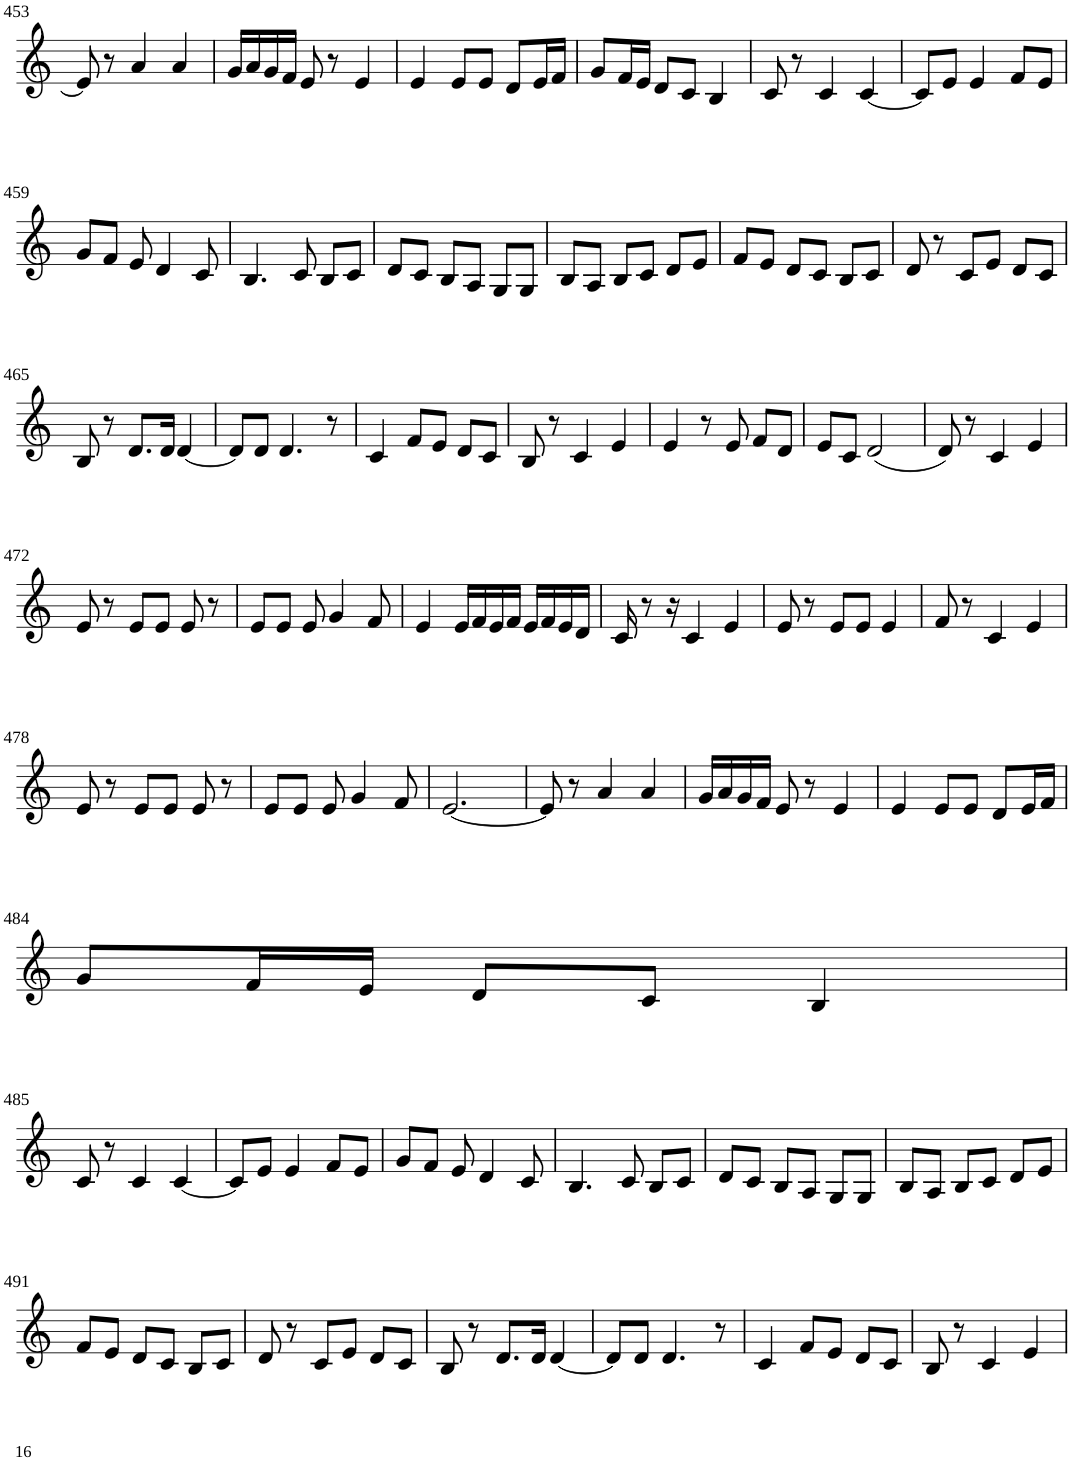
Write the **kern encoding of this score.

**kern
*part1
*staff1
*I"Violin
!!LO:PB:g=z
*clefG2
*k[]
*M3/4
=453
8e/]
8r
4a/
4a/
=454
16g/LL
16a/
16g/
16f/JJ
8e/
8r
4e/
=455
4e/
8e/L
8e/J
8d/L
16e/L
16f/JJ
=456
8g/L
16f/L
16e/JJ
8d/L
8c/J
4B/
=457
8c/
8r
4c/
[4c/
=458
8c/L]
8e/J
4e/
8f/L
8e/J
!!LO:LB:g=z
=459
8g/L
8f/J
8e/
4d/
8c/
=460
4.B/
8c/
8B/L
8c/J
=461
8d/L
8c/J
8B/L
8A/J
8G/L
8G/J
=462
8B/L
8A/J
8B/L
8c/J
8d/L
8e/J
=463
8f/L
8e/J
8d/L
8c/J
8B/L
8c/J
=464
8d/
8r
8c/L
8e/J
8d/L
8c/J
!!LO:LB:g=z
=465
8B/
8r
8.d/L
16d/Jk
[4d/
=466
8d/L]
8d/J
4.d/
8r
=467
4c/
8f/L
8e/J
8d/L
8c/J
=468
8B/
8r
4c/
4e/
=469
4e/
8r
8e/
8f/L
8d/J
=470
8e/L
8c/J
(2d/
=471
8d/)
8r
4c/
4e/
!!LO:LB:g=z
=472
8e/
8r
8e/L
8e/J
8e/
8r
=473
8e/L
8e/J
8e/
4g/
8f/
=474
4e/
16e/LL
16f/
16e/
16f/JJ
16e/LL
16f/
16e/
16d/JJ
=475
16c/
8r
16r
4c/
4e/
=476
8e/
8r
8e/L
8e/J
4e/
=477
8f/
8r
4c/
4e/
!!LO:LB:g=z
=478
8e/
8r
8e/L
8e/J
8e/
8r
=479
8e/L
8e/J
8e/
4g/
8f/
=480
[2.e/
=481
8e/]
8r
4a/
4a/
=482
16g/LL
16a/
16g/
16f/JJ
8e/
8r
4e/
=483
4e/
8e/L
8e/J
8d/L
16e/L
16f/JJ
!!LO:LB:g=z
=484
8g/L
16f/L
16e/JJ
8d/L
8c/J
4B/
!!LO:LB:g=z
=485
8c/
8r
4c/
[4c/
=486
8c/L]
8e/J
4e/
8f/L
8e/J
=487
8g/L
8f/J
8e/
4d/
8c/
=488
4.B/
8c/
8B/L
8c/J
=489
8d/L
8c/J
8B/L
8A/J
8G/L
8G/J
=490
8B/L
8A/J
8B/L
8c/J
8d/L
8e/J
!!LO:LB:g=z
=491
8f/L
8e/J
8d/L
8c/J
8B/L
8c/J
=492
8d/
8r
8c/L
8e/J
8d/L
8c/J
=493
8B/
8r
8.d/L
16d/Jk
[4d/
=494
8d/L]
8d/J
4.d/
8r
=495
4c/
8f/L
8e/J
8d/L
8c/J
=496
8B/
8r
4c/
4e/
=
*-
